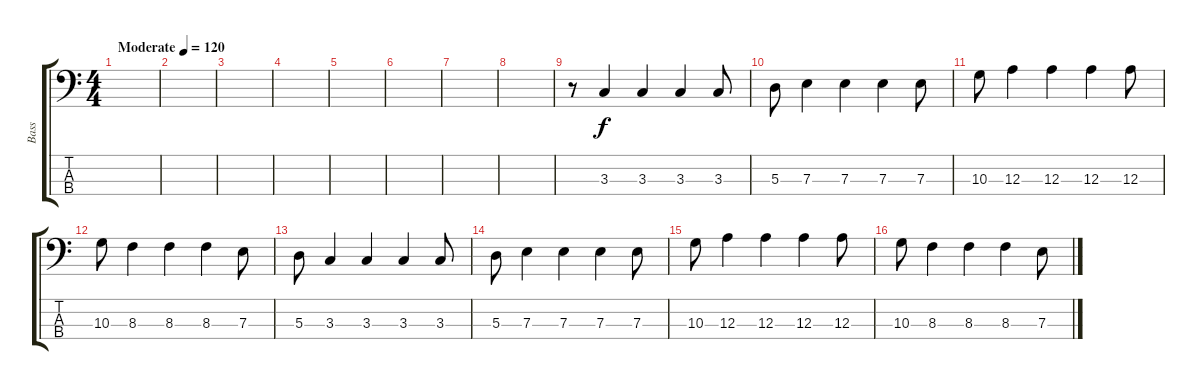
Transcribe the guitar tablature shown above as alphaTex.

\track ("Bass" "Bass") {instrument electricbassfinger}
\staff {score tabs}
\tuning (G2 D2 A1 E1) {hide}
\ts (4 4)
\tempo (120 "Moderate")
\clef f4
\ks c
|
|
|
|
|
|
|
|
r.8 3.3.4 3.3.4 3.3.4 3.3.8 |
5.3.8 7.3.4 7.3.4 7.3.4 7.3.8 |
10.3.8 12.3.4 12.3.4 12.3.4 12.3.8 |
10.3.8 8.3.4 8.3.4 8.3.4 7.3.8 |
5.3.8 3.3.4 3.3.4 3.3.4 3.3.8 |
5.3.8 7.3.4 7.3.4 7.3.4 7.3.8 |
10.3.8 12.3.4 12.3.4 12.3.4 12.3.8 |
10.3.8 8.3.4 8.3.4 8.3.4 7.3.8
